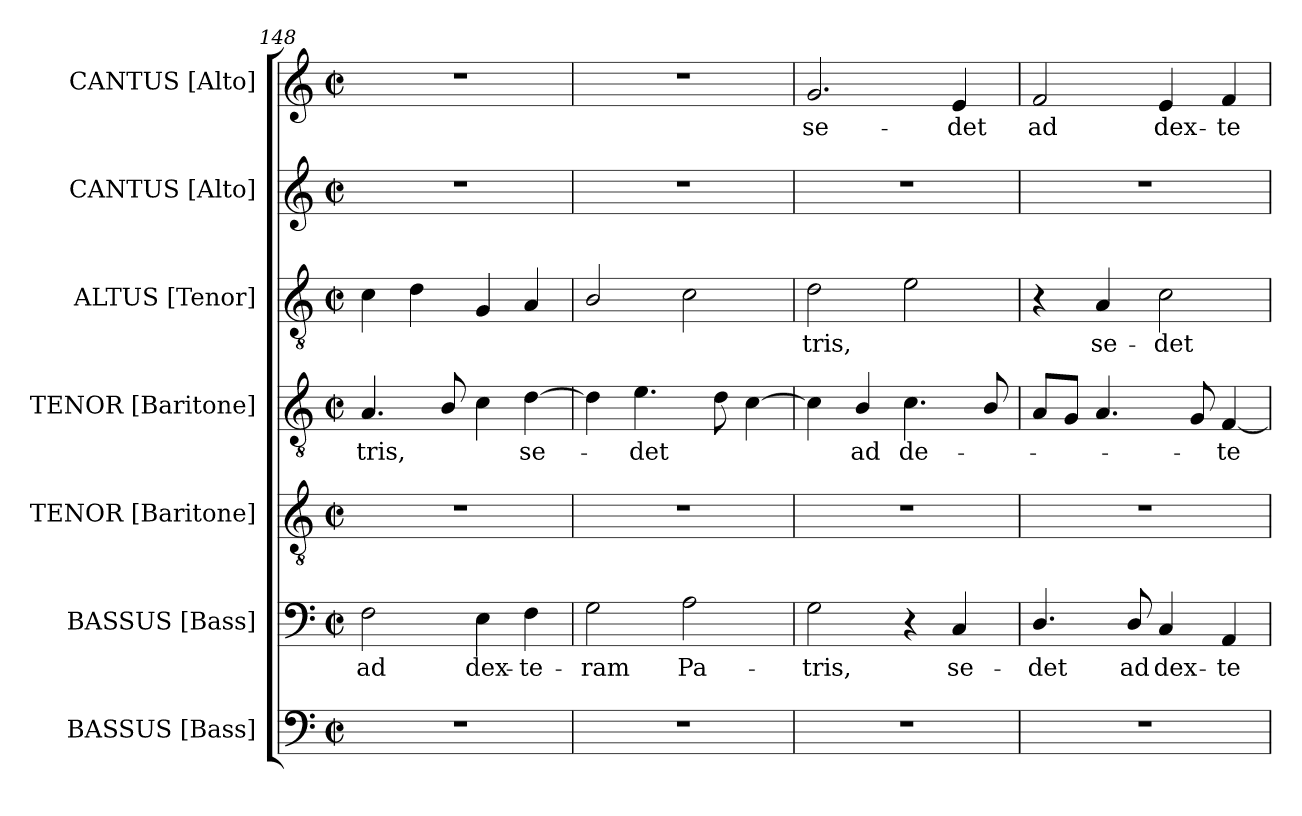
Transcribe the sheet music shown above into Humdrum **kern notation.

**kern	**kern	**text	**kern	**kern	**text	**kern	**text	**kern	**kern	**text
*part7	*part6	*part6	*part5	*part4	*part4	*part3	*part3	*part2	*part1	*part1
*staff7	*staff6	*staff6	*staff5	*staff4	*staff4	*staff3	*staff3	*staff2	*staff1	*staff1
*I"BASSUS [Bass]	*I"BASSUS [Bass]	*	*I"TENOR [Baritone]	*I"TENOR [Baritone]	*	*I"ALTUS [Tenor]	*	*I"CANTUS [Alto]	*I"CANTUS [Alto]	*
*I'B.	*I'B.	*	*I'Bar.	*I'Bar.	*	*I'T.	*	*I'A.	*I'A.	*
!!LO:LB:g=z
*clefF4	*clefF4	*	*clefGv2	*clefGv2	*	*clefGv2	*	*clefG2	*clefG2	*
*	*	*	*ITrd7c12	*ITrd7c12	*	*ITrd7c12	*	*	*	*
*k[]	*k[]	*	*k[]	*k[]	*	*k[]	*	*k[]	*k[]	*
*C:	*C:	*	*C:	*C:	*	*C:	*	*C:	*C:	*
*M2/2	*M2/2	*	*M2/2	*M2/2	*	*M2/2	*	*M2/2	*M2/2	*
*met(c|)	*met(c|)	*	*met(c|)	*met(c|)	*	*met(c|)	*	*met(c|)	*met(c|)	*
=148	=148	=148	=148	=148	=148	=148	=148	=148	=148	=148
!	!	!LO:LY:b:color=#000000	!	!	!	!	!	!	!	!
!	!	!	!	!	!LO:LY:b:color=#000000	!	!	!	!	!
1r	2Fi\	ad	1r	4.AAi/	-tris,	4Ci\	.	1r	1r	.
.	.	.	.	.	.	4Di\	.	.	.	.
.	.	.	.	8BBi/	.	.	.	.	.	.
!	!	!LO:LY:b:color=#000000	!	!	!	!	!	!	!	!
.	4Ei\	dex-	.	4Ci\	.	4GGi/	.	.	.	.
!	!	!LO:LY:b:color=#000000	!	!	!	!	!	!	!	!
!	!	!	!	!	!LO:LY:b:color=#000000	!	!	!	!	!
.	4Fi\	-te-	.	[>4Di\	se-	4AAi/	.	.	.	.
=149	=149	=149	=149	=149	=149	=149	=149	=149	=149	=149
!	!	!LO:LY:b:color=#000000	!	!	!	!	!	!	!	!
1r	2Gi\	-ram	1r	4Di\]	.	2BBi/	.	1r	1r	.
!	!	!	!	!	!LO:LY:b:color=#000000	!	!	!	!	!
.	.	.	.	4.Ei\	-det	.	.	.	.	.
!	!	!LO:LY:b:color=#000000	!	!	!	!	!	!	!	!
.	2Ai\	Pa-	.	.	.	2Ci\	.	.	.	.
.	.	.	.	8Di\	.	.	.	.	.	.
.	.	.	.	[>4Ci\	.	.	.	.	.	.
=150	=150	=150	=150	=150	=150	=150	=150	=150	=150	=150
!	!	!LO:LY:b:color=#000000	!	!	!	!	!	!	!	!
!	!	!	!	!	!	!	!LO:LY:b:color=#000000	!	!	!
!	!	!	!	!	!	!	!	!	!	!LO:LY:b:color=#000000
1r	2Gi\	-tris,	1r	4Ci\]	.	2Di\	-tris,	1r	2.gi/	se-
!	!	!	!	!	!LO:LY:b:color=#000000	!	!	!	!	!
.	.	.	.	4BBi/	ad	.	.	.	.	.
!	!	!	!	!	!LO:LY:b:color=#000000	!	!	!	!	!
.	4r	.	.	4.Ci\	de-	2Ei\	.	.	.	.
!	!	!LO:LY:b:color=#000000	!	!	!	!	!	!	!	!
!	!	!	!	!	!	!	!	!	!	!LO:LY:b:color=#000000
.	4Ci/	se-	.	.	.	.	.	.	4ei/	-det
.	.	.	.	8BBi/	.	.	.	.	.	.
=151	=151	=151	=151	=151	=151	=151	=151	=151	=151	=151
!	!	!LO:LY:b:color=#000000	!	!	!	!	!	!	!	!
!	!	!	!	!	!	!	!	!	!	!LO:LY:b:color=#000000
1r	4.Di/	-det	1r	8AAi/L	.	4r	.	1r	2fi/	ad
.	.	.	.	8GGi/J	.	.	.	.	.	.
!	!	!	!	!	!	!	!LO:LY:b:color=#000000	!	!	!
.	.	.	.	4.AAi/	.	4AAi/	se-	.	.	.
!	!	!LO:LY:b:color=#000000	!	!	!	!	!	!	!	!
.	8Di/	ad	.	.	.	.	.	.	.	.
!	!	!LO:LY:b:color=#000000	!	!	!	!	!	!	!	!
!	!	!	!	!	!	!	!LO:LY:b:color=#000000	!	!	!
!	!	!	!	!	!	!	!	!	!	!LO:LY:b:color=#000000
.	4Ci/	dex-	.	.	.	2Ci\	-det	.	4ei/	dex-
.	.	.	.	8GGi/	.	.	.	.	.	.
!	!	!LO:LY:b:color=#000000	!	!	!	!	!	!	!	!
!	!	!	!	!	!LO:LY:b:color=#000000	!	!	!	!	!
!	!	!	!	!	!	!	!	!	!	!LO:LY:b:color=#000000
.	4AAi/	-te-	.	[<4FFi/	-te-	.	.	.	4fi/	-te-
=	=	=	=	=	=	=	=	=	=	=
*-	*-	*-	*-	*-	*-	*-	*-	*-	*-	*-
